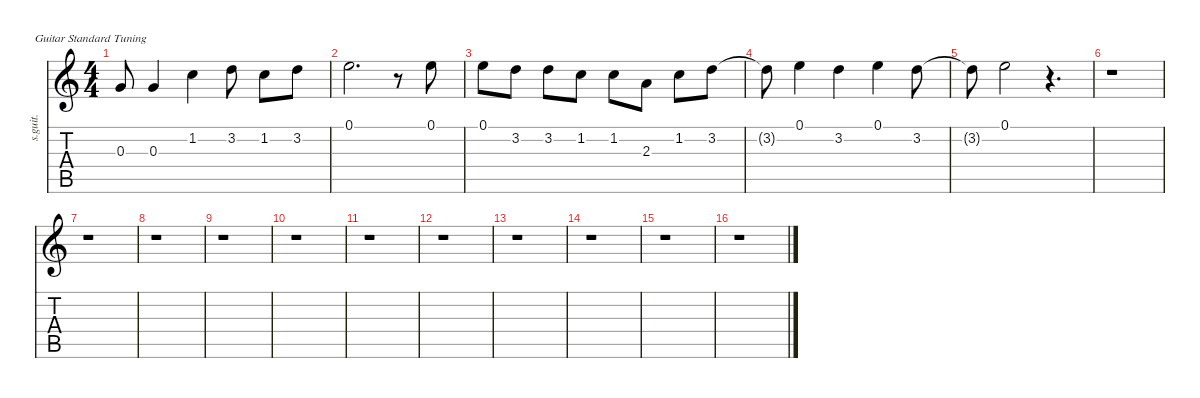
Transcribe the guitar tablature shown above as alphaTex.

\defaultSystemsLayout 4
\hideDynamics
\bracketExtendMode nobrackets
\track ("Mick Jagger" "s.guit.") {instrument clarinet}
\staff {score tabs}
\tuning (E4 B3 G3 D3 A2 E2)
\displaytranspose 12
\ts (4 4)
\tempo (107 hide)
\clef g2
\ks c
0.3.8{dy mp} 0.3.4 1.2.4 3.2.8 1.2.8 3.2.8 |
0.1.2{d} r.8 0.1.8 |
0.1.8 3.2.8 3.2.8 1.2.8 1.2.8 2.3.8 1.2.8 3.2.8 |
3.2{t}.8{dy f} 0.1.4{dy mp} 3.2.4 0.1.4 3.2.8 |
3.2{t}.8{dy f} 0.1.2{dy mp} r.4{d} |
r.1 |
r.1 |
r.1 |
r.1 |
r.1 |
r.1 |
r.1 |
r.1 |
r.1 |
r.1 |
r.1
